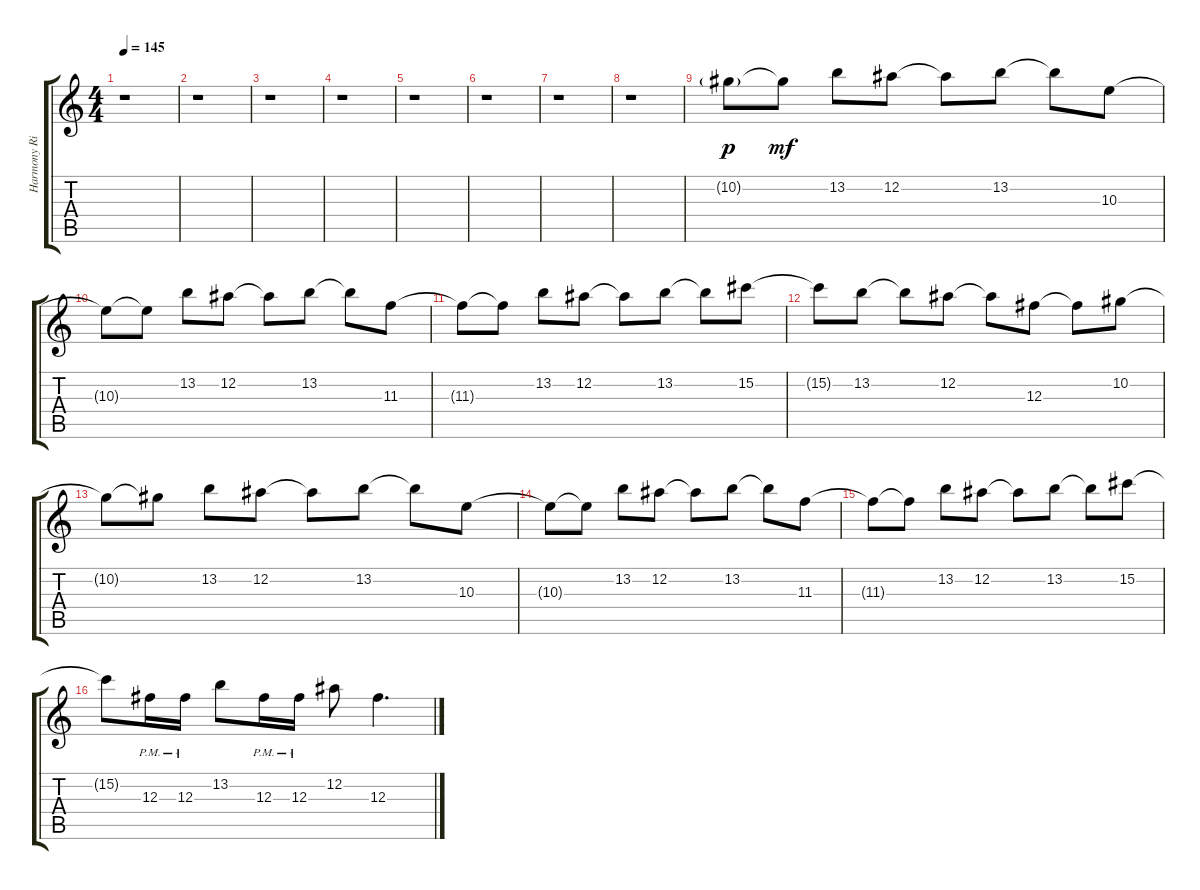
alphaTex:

\track ("Harmony Right" "Harmony Ri") {instrument distortionguitar}
\staff {score tabs}
\tuning (Eb4 Bb3 Gb3 Db3 Ab2 Eb2) {hide}
\ts (4 4)
\tempo 145
\clef g2
\ks c
r.1{dy mf} |
r.1 |
r.1 |
r.1 |
r.1 |
r.1 |
r.1 |
r.1 |
10.2{g}.8{dy p} 10.2{t}.8{dy mf} 13.2.8 12.2.8 12.2{t}.8 13.2.8 13.2{t}.8 10.3.8 |
10.3{t}.8 10.3{t}.8 13.2.8 12.2.8 12.2{t}.8 13.2.8 13.2{t}.8 11.3.8 |
11.3{t}.8 11.3{t}.8 13.2.8 12.2.8 12.2{t}.8 13.2.8 13.2{t}.8 15.2.8 |
15.2{t}.8 13.2.8 13.2{t}.8 12.2.8 12.2{t}.8 12.3.8 12.3{t}.8 10.2.8 |
10.2{t}.8 10.2{t}.8 13.2.8 12.2.8 12.2{t}.8 13.2.8 13.2{t}.8 10.3.8 |
10.3{t}.8 10.3{t}.8 13.2.8 12.2.8 12.2{t}.8 13.2.8 13.2{t}.8 11.3.8 |
11.3{t}.8 11.3{t}.8 13.2.8 12.2.8 12.2{t}.8 13.2.8 13.2{t}.8 15.2.8 |
15.2{t}.8 12.3{pm}.16 12.3{pm}.16 13.2.8 12.3{pm}.16 12.3{pm}.16 12.2.8 12.3.4{d}
